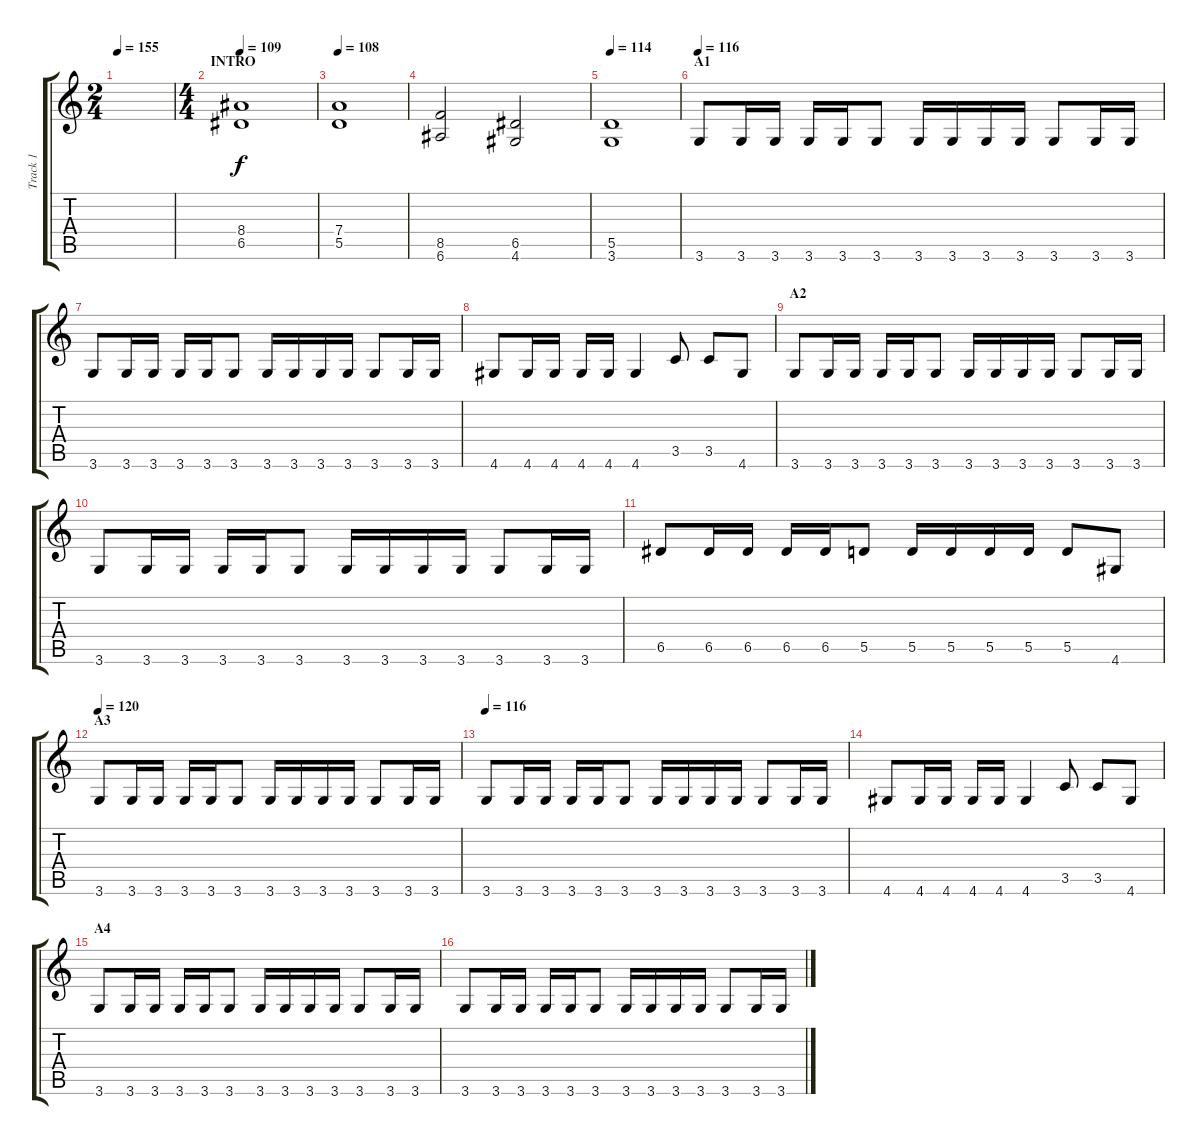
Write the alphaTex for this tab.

\track ("Track 1" "Track 1") {instrument distortionguitar}
\staff {score tabs}
\tuning (E4 B3 G3 D3 A2 E2) {hide}
\ts (2 4)
\tempo 155
\tempo 122
\tempo 155
\clef g2
\ks c
|
\ts (4 4)
\section ("" "INTRO")
\tempo 109
(8.4 6.5).1 |
\tempo 108
(7.4 5.5).1 |
(8.5 6.6).2 (6.5 4.6).2 |
\tempo 114
(5.5 3.6).1 |
\section ("" "A1")
\tempo 116
3.6.8 3.6.16 3.6.16 3.6.16 3.6.16 3.6.8 3.6.16 3.6.16 3.6.16 3.6.16 3.6.8 3.6.16 3.6.16 |
3.6.8 3.6.16 3.6.16 3.6.16 3.6.16 3.6.8 3.6.16 3.6.16 3.6.16 3.6.16 3.6.8 3.6.16 3.6.16 |
4.6.8 4.6.16 4.6.16 4.6.16 4.6.16 4.6.4 3.5.8 3.5.8 4.6.8 |
\section ("" "A2")
3.6.8 3.6.16 3.6.16 3.6.16 3.6.16 3.6.8 3.6.16 3.6.16 3.6.16 3.6.16 3.6.8 3.6.16 3.6.16 |
3.6.8 3.6.16 3.6.16 3.6.16 3.6.16 3.6.8 3.6.16 3.6.16 3.6.16 3.6.16 3.6.8 3.6.16 3.6.16 |
6.5.8 6.5.16 6.5.16 6.5.16 6.5.16 5.5.8 5.5.16 5.5.16 5.5.16 5.5.16 5.5.8 4.6.8 |
\section ("" "A3")
\tempo 120
3.6.8 3.6.16 3.6.16 3.6.16 3.6.16 3.6.8 3.6.16 3.6.16 3.6.16 3.6.16 3.6.8 3.6.16 3.6.16 |
\tempo 116
3.6.8 3.6.16 3.6.16 3.6.16 3.6.16 3.6.8 3.6.16 3.6.16 3.6.16 3.6.16 3.6.8 3.6.16 3.6.16 |
4.6.8 4.6.16 4.6.16 4.6.16 4.6.16 4.6.4 3.5.8 3.5.8 4.6.8 |
\section ("" "A4")
3.6.8 3.6.16 3.6.16 3.6.16 3.6.16 3.6.8 3.6.16 3.6.16 3.6.16 3.6.16 3.6.8 3.6.16 3.6.16 |
3.6.8 3.6.16 3.6.16 3.6.16 3.6.16 3.6.8 3.6.16 3.6.16 3.6.16 3.6.16 3.6.8 3.6.16 3.6.16
